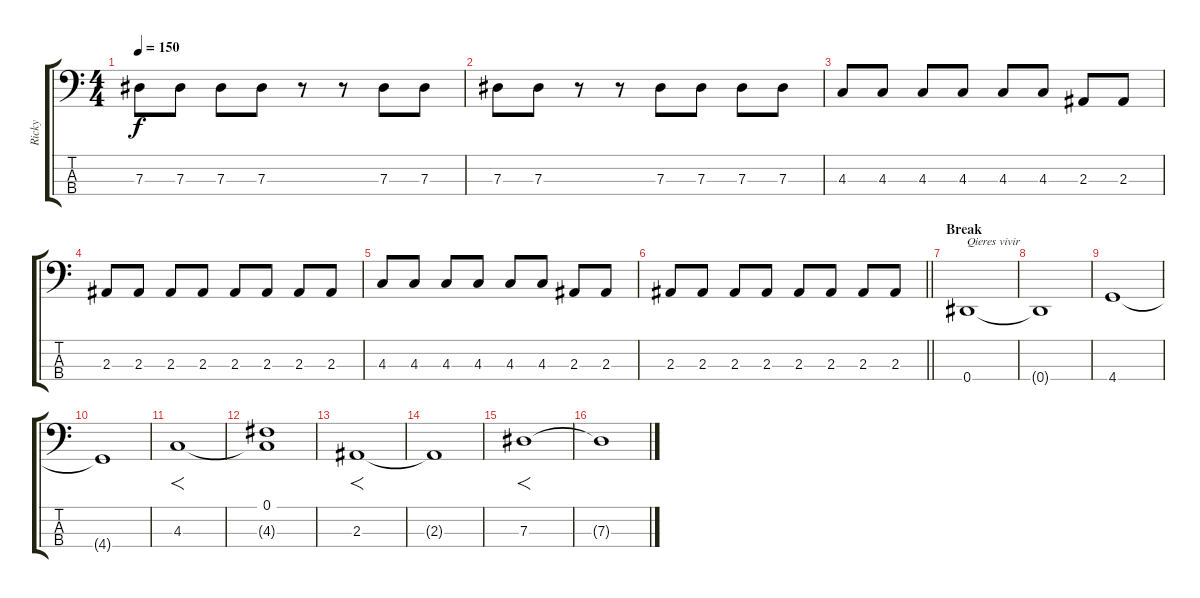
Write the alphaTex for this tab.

\track ("Ricky" "Ricky") {instrument electricbasspick}
\staff {score tabs}
\tuning (Gb2 Db2 Ab1 Eb1) {hide}
\ts (4 4)
\tempo 150
\clef f4
\ks c
7.3.8{dy f} 7.3.8 7.3.8 7.3.8 r.8 r.8 7.3.8 7.3.8 |
7.3.8 7.3.8 r.8 r.8 7.3.8 7.3.8 7.3.8 7.3.8 |
4.3.8 4.3.8 4.3.8 4.3.8 4.3.8 4.3.8 2.3.8 2.3.8 |
2.3.8 2.3.8 2.3.8 2.3.8 2.3.8 2.3.8 2.3.8 2.3.8 |
4.3.8 4.3.8 4.3.8 4.3.8 4.3.8 4.3.8 2.3.8 2.3.8 |
\barLineRight lightlight
2.3.8 2.3.8 2.3.8 2.3.8 2.3.8 2.3.8 2.3.8 2.3.8 |
\section ("" "Break")
0.4.1{txt "Qieres vivir"} |
0.4{t}.1 |
4.4.1 |
4.4{t}.1 |
4.3.1{f} |
(0.1 4.3{t}).1 |
2.3.1{f} |
2.3{t}.1 |
7.3.1{f} |
7.3{t}.1
